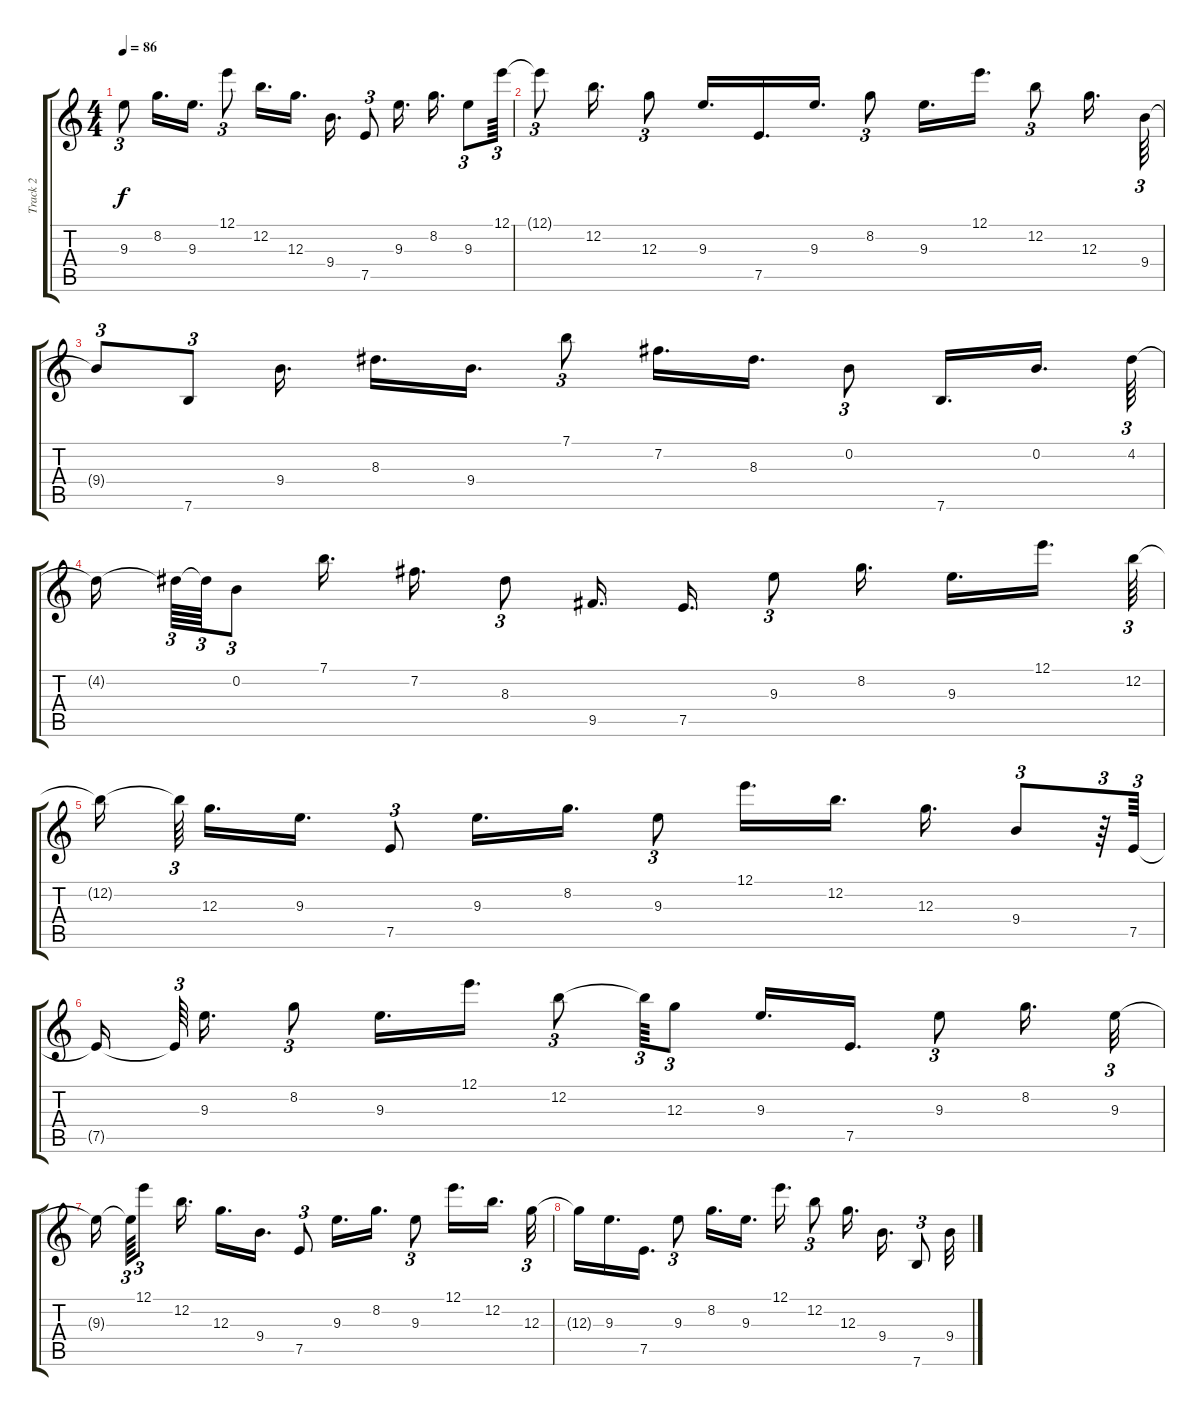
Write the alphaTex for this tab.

\track ("Track 2" "Track 2") {instrument acousticguitarsteel}
\staff {score tabs}
\tuning (E4 B3 G3 D3 A2 E2) {hide}
\ts (4 4)
\tempo 86
\clef g2
\ks c
9.3.8{tu (3 2) dy f} 8.2.16{d} 9.3.16{d} 12.1.8{tu (3 2)} 12.2.16{d} 12.3.16{d} 9.4.16{d} 7.5.8{tu (3 2)} 9.3.16{d} 8.2.16{d} 9.3.8{tu (3 2)} 12.1.64{tu (3 2)} |
12.1{t}.8{tu (3 2)} 12.2.16{d} 12.3.8{tu (3 2)} 9.3.16{d} 7.5.16{d} 9.3.16{d} 8.2.8{tu (3 2)} 9.3.16{d} 12.1.16{d} 12.2.8{tu (3 2)} 12.3.16{d} 9.4.64{tu (3 2)} |
9.4{t}.8{tu (3 2)} 7.6.8{tu (3 2)} 9.4.16{d} 8.3.16{d} 9.4.16{d} 7.1.8{tu (3 2)} 7.2.16{d} 8.3.16{d} 0.2.8{tu (3 2)} 7.6.16{d} 0.2.16{d} 4.2.64{tu (3 2)} |
4.2{t}.16 4.2{t}.64{tu (3 2)} 4.2{t}.64{tu (3 2)} 0.2.8{tu (3 2)} 7.1.16{d} 7.2.16{d} 8.3.8{tu (3 2)} 9.5.16{d} 7.5.16{d} 9.3.8{tu (3 2)} 8.2.16{d} 9.3.16{d} 12.1.16{d} 12.2.64{tu (3 2)} |
12.2{t}.16 12.2{t}.64{tu (3 2)} 12.3.16{d} 9.3.16{d} 7.5.8{tu (3 2)} 9.3.16{d} 8.2.16{d} 9.3.8{tu (3 2)} 12.1.16{d} 12.2.16{d} 12.3.16{d} 9.4.8{tu (3 2)} r.64{tu (3 2)} 7.5.64{tu (3 2)} |
7.5{t}.16 7.5{t}.64{tu (3 2)} 9.3.16{d} 8.2.8{tu (3 2)} 9.3.16{d} 12.1.16{d} 12.2.8{tu (3 2)} 12.2{t}.64{tu (3 2)} 12.3.8{tu (3 2)} 9.3.16{d} 7.5.16{d} 9.3.8{tu (3 2)} 8.2.16{d} 9.3.32{tu (3 2)} |
9.3{t}.16 9.3{t}.64{tu (3 2)} 12.1.8{tu (3 2)} 12.2.16{d} 12.3.16{d} 9.4.16{d} 7.5.8{tu (3 2)} 9.3.16{d} 8.2.16{d} 9.3.8{tu (3 2)} 12.1.16{d} 12.2.16{d} 12.3.32{tu (3 2)} |
12.3{t}.16 9.3.16{d} 7.5.16{d} 9.3.8{tu (3 2)} 8.2.16{d} 9.3.16{d} 12.1.16{d} 12.2.8{tu (3 2)} 12.3.16{d} 9.4.16{d} 7.6.8{tu (3 2)} 9.4.32
